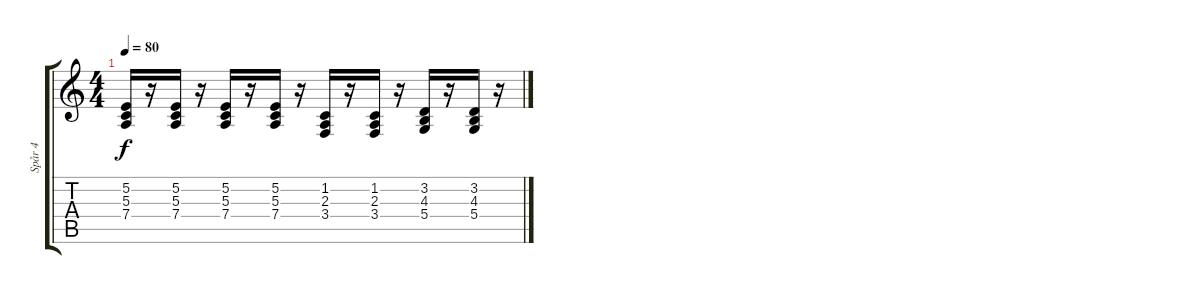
\track ("Spår 4" "Spår 4") {instrument lead1square}
\staff {score tabs}
\tuning (E4 B3 G3 D3 A2 E2) {hide}
\ts (4 4)
\tempo 80
\clef g2
\ks c
(5.2 5.3 7.4).16{dy f} r.16 (5.2 5.3 7.4).16 r.16 (5.2 5.3 7.4).16 r.16 (5.2 5.3 7.4).16 r.16 (1.2 2.3 3.4).16 r.16 (1.2 2.3 3.4).16 r.16 (3.2 4.3 5.4).16 r.16 (3.2 4.3 5.4).16 r.16
